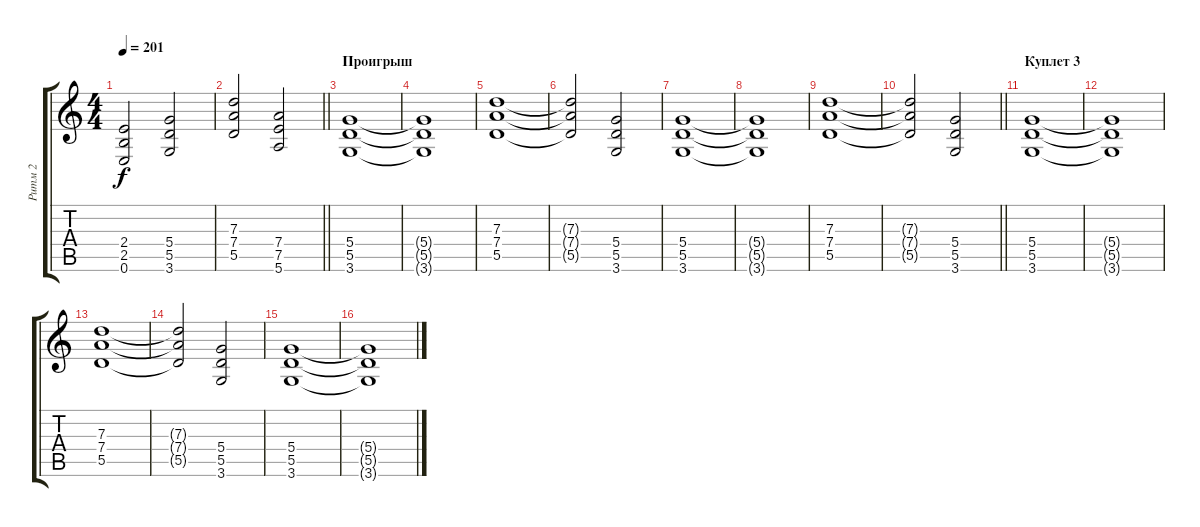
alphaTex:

\track ("Ритм 2" "Ритм 2") {instrument distortionguitar}
\staff {score tabs}
\tuning (E4 B3 G3 D3 A2 E2) {hide}
\ts (4 4)
\tempo 201
\clef g2
\ks c
(2.4 2.5 0.6).2{dy f} (5.4 5.5 3.6).2 |
\barLineRight lightlight
(7.3 7.4 5.5).2 (7.4 7.5 5.6).2 |
\section ("" "Проигрыш")
(5.4 5.5 3.6).1 |
(5.4{t} 5.5{t} 3.6{t}).1 |
(7.3 7.4 5.5).1 |
(7.3{t} 7.4{t} 5.5{t}).2 (5.4 5.5 3.6).2 |
(5.4 5.5 3.6).1 |
(5.4{t} 5.5{t} 3.6{t}).1 |
(7.3 7.4 5.5).1 |
\barLineRight lightlight
(7.3{t} 7.4{t} 5.5{t}).2 (5.4 5.5 3.6).2 |
\section ("" "Куплет 3")
(5.4 5.5 3.6).1 |
(5.4{t} 5.5{t} 3.6{t}).1 |
(7.3 7.4 5.5).1 |
(7.3{t} 7.4{t} 5.5{t}).2 (5.4 5.5 3.6).2 |
(5.4 5.5 3.6).1 |
(5.4{t} 5.5{t} 3.6{t}).1
